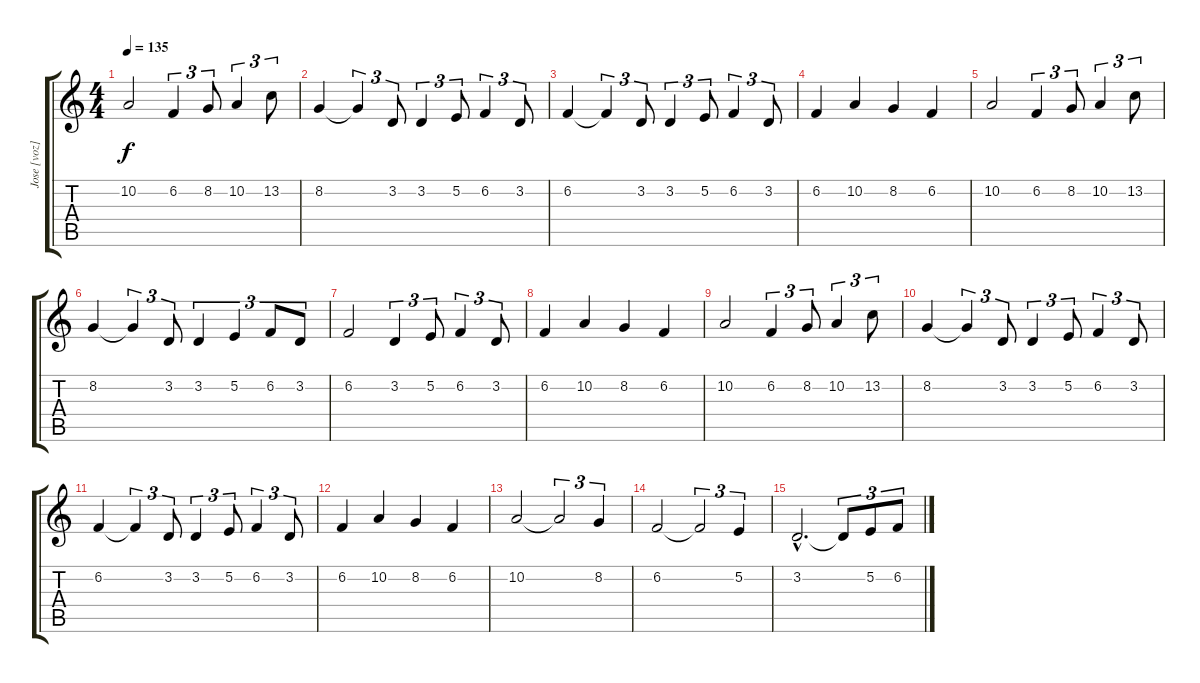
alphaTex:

\track ("Jose [voz]" "Jose [voz]") {instrument pad7halo}
\staff {score tabs}
\tuning (E4 B3 G3 D3 A2 E2) {hide}
\ts (4 4)
\tempo 135
\clef g2
\ks c
10.2.2{dy f} 6.2.4{tu (3 2)} 8.2.8{tu (3 2)} 10.2.4{tu (3 2)} 13.2.8{tu (3 2)} |
8.2.4 8.2{t}.4{tu (3 2)} 3.2.8{tu (3 2)} 3.2.4{tu (3 2)} 5.2.8{tu (3 2)} 6.2.4{tu (3 2)} 3.2.8{tu (3 2)} |
6.2.4 6.2{t}.4{tu (3 2)} 3.2.8{tu (3 2)} 3.2.4{tu (3 2)} 5.2.8{tu (3 2)} 6.2.4{tu (3 2)} 3.2.8{tu (3 2)} |
6.2.4 10.2.4 8.2.4 6.2.4 |
10.2.2 6.2.4{tu (3 2)} 8.2.8{tu (3 2)} 10.2.4{tu (3 2)} 13.2.8{tu (3 2)} |
8.2.4 8.2{t}.4{tu (3 2)} 3.2.8{tu (3 2)} 3.2.4{tu (3 2)} 5.2.4{tu (3 2)} 6.2.8{tu (3 2)} 3.2.8{tu (3 2)} |
6.2.2 3.2.4{tu (3 2)} 5.2.8{tu (3 2)} 6.2.4{tu (3 2)} 3.2.8{tu (3 2)} |
6.2.4 10.2.4 8.2.4 6.2.4 |
10.2.2 6.2.4{tu (3 2)} 8.2.8{tu (3 2)} 10.2.4{tu (3 2)} 13.2.8{tu (3 2)} |
8.2.4 8.2{t}.4{tu (3 2)} 3.2.8{tu (3 2)} 3.2.4{tu (3 2)} 5.2.8{tu (3 2)} 6.2.4{tu (3 2)} 3.2.8{tu (3 2)} |
6.2.4 6.2{t}.4{tu (3 2)} 3.2.8{tu (3 2)} 3.2.4{tu (3 2)} 5.2.8{tu (3 2)} 6.2.4{tu (3 2)} 3.2.8{tu (3 2)} |
6.2.4 10.2.4 8.2.4 6.2.4 |
10.2.2 10.2{t}.2{tu (3 2)} 8.2.4{tu (3 2)} |
6.2.2 6.2{t}.2{tu (3 2)} 5.2.4{tu (3 2)} |
3.2{hac}.2{d} 3.2{t}.8{tu (3 2)} 5.2.8{tu (3 2)} 6.2.8{tu (3 2)}
